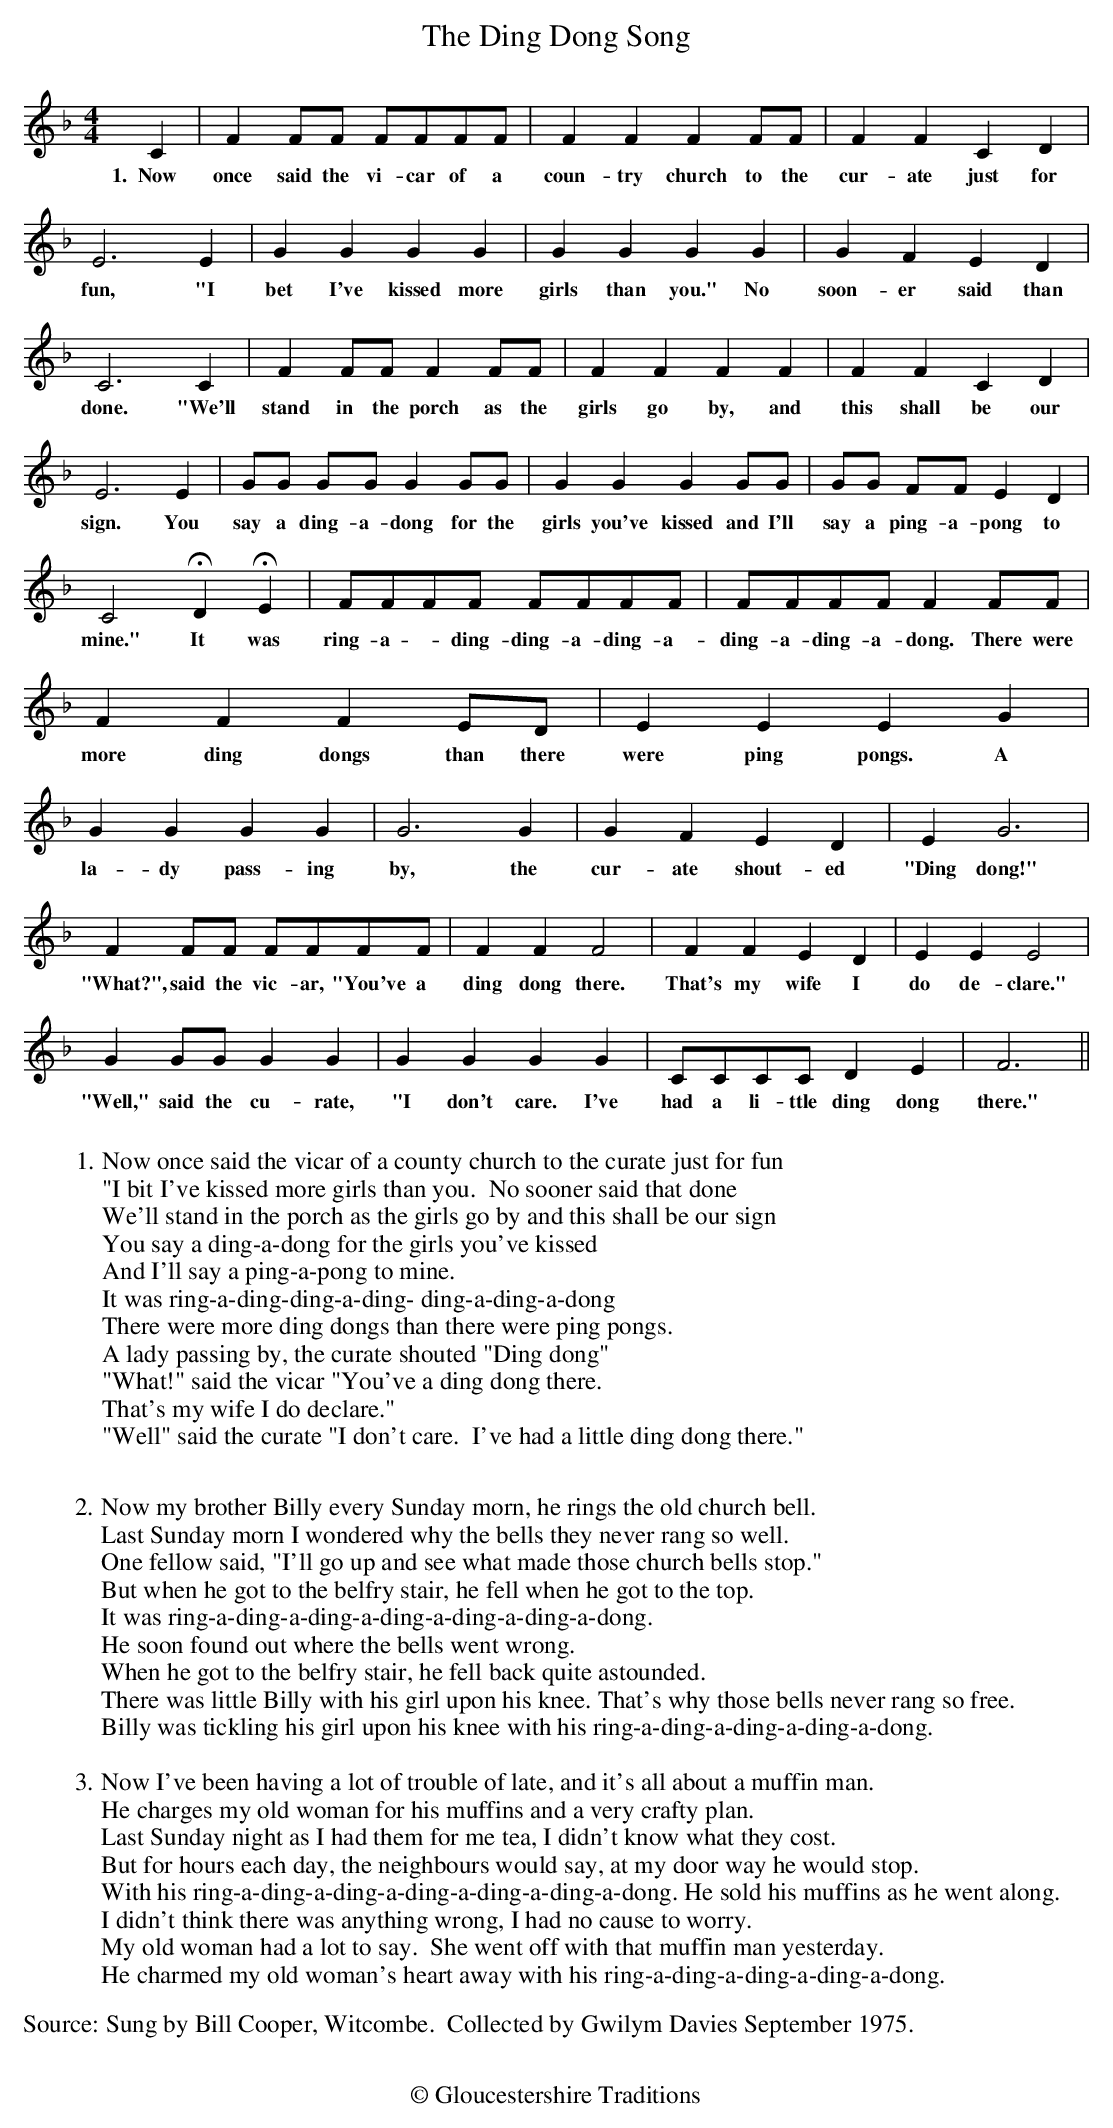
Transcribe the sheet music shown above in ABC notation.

X:1
T: The Ding Dong Song
M:4/4
L:1/4
K:F
C|FF/F/ F/F/F/F/|FFFF/F/|FFCD|
w:1.~~Now once said the vi-car of a coun-try church to the cur-ate just for
E3E|GGGG|GGGG|GFED|
w:fun, "I bet I've kissed more girls than you."  No soon-er said than
C3C|FF/F/ F F/F/|FFFF|FFCD|
w:done.  "We'll stand in the porch as the girls go by, and this shall be our
E3E|G/G/ G/G/GG/G/|GGGG/G/|G/G/ F/F/ED|
w:sign.  You say a ding-a-dong for the girls you've kissed and I'll say a ping-a-pong to
C2HDHE|F/F/F/F/ F/F/F/F/|F/F/F/F/F F/F/|
w:mine."  It was ring-a -ding-ding-a-ding-a-ding-a-ding-a-dong.  There were
FFFE/D/|EEEG|GGGG|G3G|GFED|EG3|
w: more ding dongs than there were ping pongs. A la-dy pass-ing by, the cur-ate shout-ed "Ding dong!"
F F/F/ F/F/F/F/|FFF2|FFED|EEE2|
w: "What?", said the vic-ar, "You've a ding dong there.  That's my wife I do de-clare."
GG/G/GG|GGGG|C/C/C/C/DE|F3||
w:"Well," said the cu-rate, "I don't care.  I've had a li-ttle ding dong there."
W:
W:1. Now once said the vicar of a county church to the curate just for fun
W:"I bit I've kissed more girls than you.  No sooner said that done
W:We'll stand in the porch as the girls go by and this shall be our sign
W:You say a ding-a-dong for the girls you've kissed
W:And I'll say a ping-a-pong to mine.
W:It was ring-a-ding-ding-a-ding- ding-a-ding-a-dong
W:There were more ding dongs than there were ping pongs.
W:A lady passing by, the curate shouted "Ding dong"
W:"What!" said the vicar "You've a ding dong there.
W:That's my wife I do declare."
W:"Well" said the curate "I don't care.  I've had a little ding dong there."
W:
W:2.  Now my brother Billy every Sunday morn, he rings the old church bell.
W:Last Sunday morn I wondered why the bells they never rang so well.
W:One fellow said, "I'll go up and see what made those church bells stop."
W:But when he got to the belfry stair, he fell when he got to the top.
W:It was ring-a-ding-a-ding-a-ding-a-ding-a-ding-a-dong.
W:He soon found out where the bells went wrong.
W:When he got to the belfry stair, he fell back quite astounded.
W:There was little Billy with his girl upon his knee. That's why those bells never rang so free.
W:Billy was tickling his girl upon his knee with his ring-a-ding-a-ding-a-ding-a-dong.
W:
W:3.  Now I've been having a lot of trouble of late, and it's all about a muffin man.
W:He charges my old woman for his muffins and a very crafty plan.
W:Last Sunday night as I had them for me tea, I didn't know what they cost.
W:But for hours each day, the neighbours would say, at my door way he would stop.
W:With his ring-a-ding-a-ding-a-ding-a-ding-a-ding-a-dong. He sold his muffins as he went along.
W:I didn't think there was anything wrong, I had no cause to worry.
W:My old woman had a lot to say.  She went off with that muffin man yesterday.
W:He charmed my old woman's heart away with his ring-a-ding-a-ding-a-ding-a-dong.
W:
